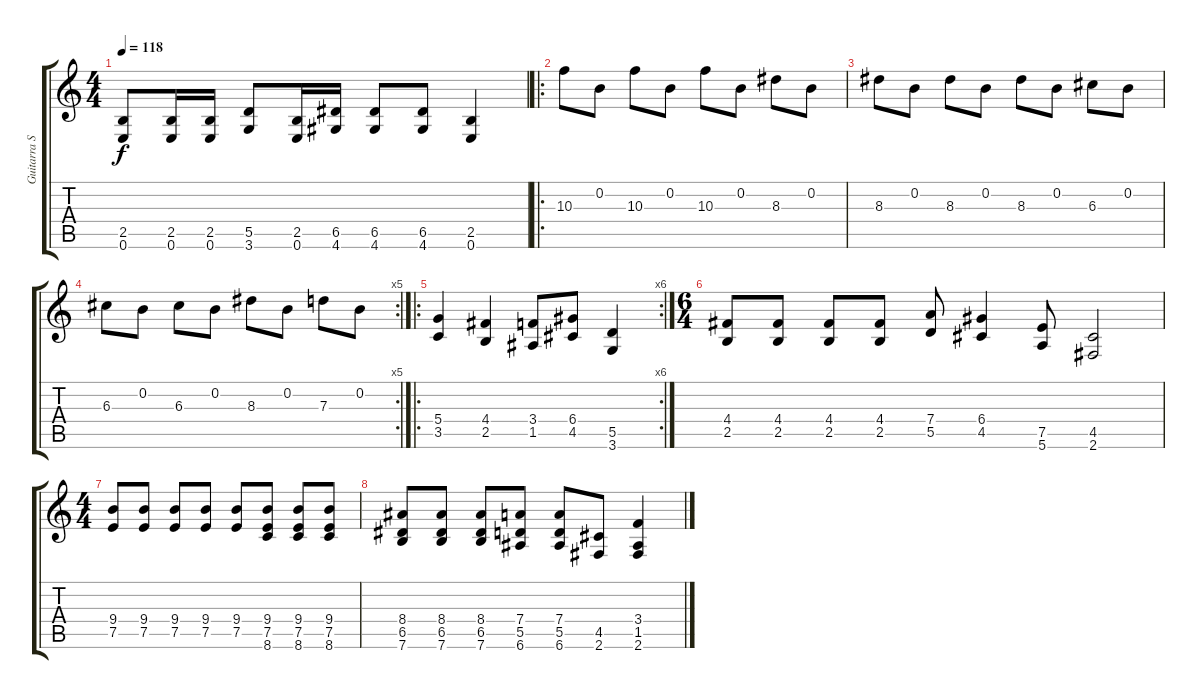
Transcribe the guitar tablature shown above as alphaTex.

\track ("Guitarra Solo" "Guitarra S") {instrument distortionguitar}
\staff {score tabs}
\tuning (E4 B3 G3 D3 A2 E2) {hide}
\ts (4 4)
\tempo 118
\clef g2
\ks c
(2.5 0.6).8{dy f} (2.5 0.6).16 (2.5 0.6).16 (5.5 3.6).8 (2.5 0.6).16 (6.5 4.6).16 (6.5 4.6).8 (6.5 4.6).8 (2.5 0.6).4 |
\ro
10.3.8 0.2.8 10.3.8 0.2.8 10.3.8 0.2.8 8.3.8 0.2.8 |
8.3.8 0.2.8 8.3.8 0.2.8 8.3.8 0.2.8 6.3.8 0.2.8 |
\rc 5
6.3.8 0.2.8 6.3.8 0.2.8 8.3.8 0.2.8 7.3.8 0.2.8 |
\ro
\rc 6
(5.4 3.5).4 (4.4 2.5).4 (3.4 1.5).8 (6.4 4.5).8 (5.5 3.6).4 |
\ts (6 4)
(4.4 2.5).8{volume 16} (4.4 2.5).8 (4.4 2.5).8 (4.4 2.5).8 (7.4 5.5).8 (6.4 4.5).4 (7.5 5.6).8 (4.5 2.6).2 |
\ts (4 4)
(9.4 7.5).8 (9.4 7.5).8 (9.4 7.5).8 (9.4 7.5).8 (9.4 7.5).8 (9.4 7.5 8.6).8 (9.4 7.5 8.6).8 (9.4 7.5 8.6).8 |
(8.4 6.5 7.6).8 (8.4 6.5 7.6).8 (8.4 6.5 7.6).8 (7.4 5.5 6.6).8 (7.4 5.5 6.6).8 (4.5 2.6).8 (3.4 1.5 2.6).4
